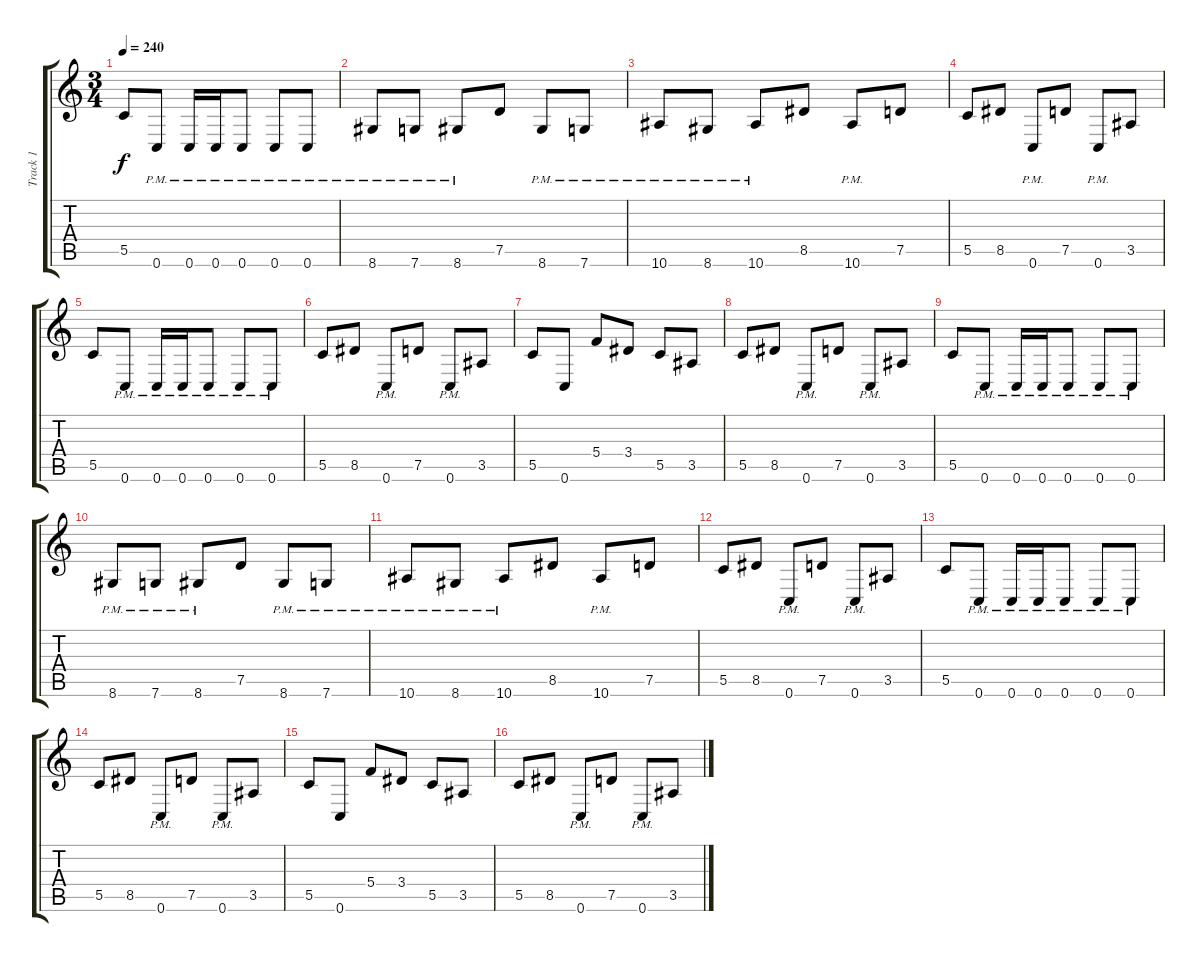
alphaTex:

\track ("Track 1" "Track 1") {instrument distortionguitar}
\staff {score tabs}
\tuning (D4 A3 F3 C3 G2 C2) {hide}
\ts (3 4)
\tempo 240
\clef g2
\ks c
5.5.8{dy f} 0.6{pm}.8 0.6{pm}.16 0.6{pm}.16 0.6{pm}.8 0.6{pm}.8 0.6{pm}.8 |
8.6{pm}.8 7.6{pm}.8 8.6{pm}.8 7.5.8 8.6{pm}.8 7.6{pm}.8 |
10.6{pm}.8 8.6{pm}.8 10.6{pm}.8 8.5.8 10.6{pm}.8 7.5.8 |
5.5.8 8.5.8 0.6{pm}.8 7.5.8 0.6{pm}.8 3.5.8 |
5.5.8 0.6{pm}.8 0.6{pm}.16 0.6{pm}.16 0.6{pm}.8 0.6{pm}.8 0.6{pm}.8 |
5.5.8 8.5.8 0.6{pm}.8 7.5.8 0.6{pm}.8 3.5.8 |
5.5.8 0.6.8 5.4.8 3.4.8 5.5.8 3.5.8 |
5.5.8 8.5.8 0.6{pm}.8 7.5.8 0.6{pm}.8 3.5.8 |
5.5.8 0.6{pm}.8 0.6{pm}.16 0.6{pm}.16 0.6{pm}.8 0.6{pm}.8 0.6{pm}.8 |
8.6{pm}.8 7.6{pm}.8 8.6{pm}.8 7.5.8 8.6{pm}.8 7.6{pm}.8 |
10.6{pm}.8 8.6{pm}.8 10.6{pm}.8 8.5.8 10.6{pm}.8 7.5.8 |
5.5.8 8.5.8 0.6{pm}.8 7.5.8 0.6{pm}.8 3.5.8 |
5.5.8 0.6{pm}.8 0.6{pm}.16 0.6{pm}.16 0.6{pm}.8 0.6{pm}.8 0.6{pm}.8 |
5.5.8 8.5.8 0.6{pm}.8 7.5.8 0.6{pm}.8 3.5.8 |
5.5.8 0.6.8 5.4.8 3.4.8 5.5.8 3.5.8 |
5.5.8 8.5.8 0.6{pm}.8 7.5.8 0.6{pm}.8 3.5.8
